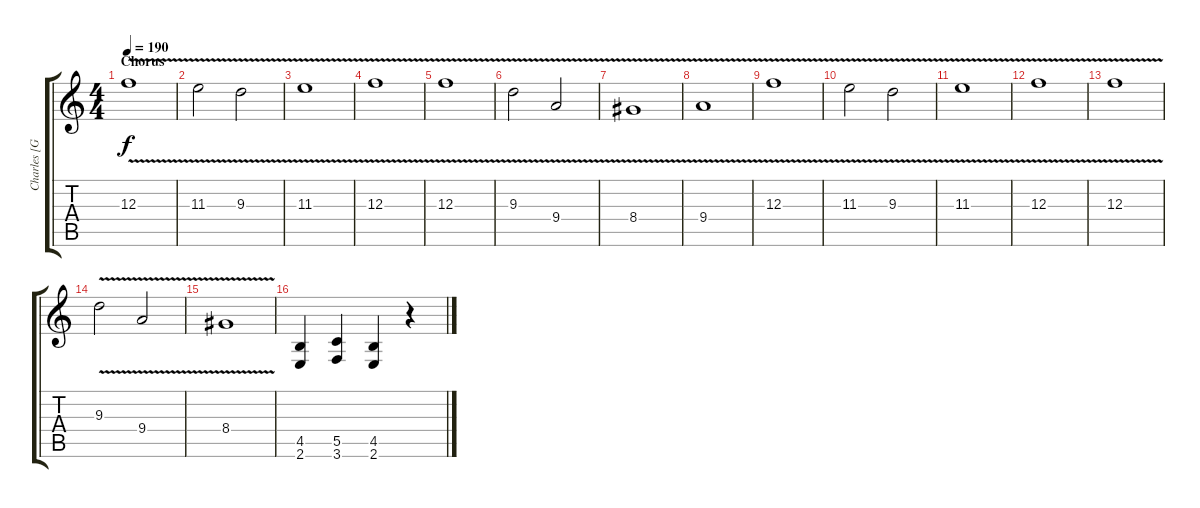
\track ("Charles [Guitar]" "Charles [G") {instrument distortionguitar}
\staff {score tabs}
\tuning (D4 A3 F3 C3 G2 D2) {hide}
\ts (4 4)
\section ("" "Chorus")
\tempo 190
\clef g2
\ks c
12.3{v}.1{dy f} |
11.3{v}.2 9.3{v}.2 |
11.3{v}.1 |
12.3{v}.1 |
12.3{v}.1 |
9.3{v}.2 9.4{v}.2 |
8.4{v}.1 |
9.4{v}.1 |
12.3{v}.1 |
11.3{v}.2 9.3{v}.2 |
11.3{v}.1 |
12.3{v}.1 |
12.3{v}.1 |
9.3{v}.2 9.4{v}.2 |
8.4{v}.1 |
(4.5 2.6).4 (5.5 3.6).4 (4.5 2.6).4 r.4
